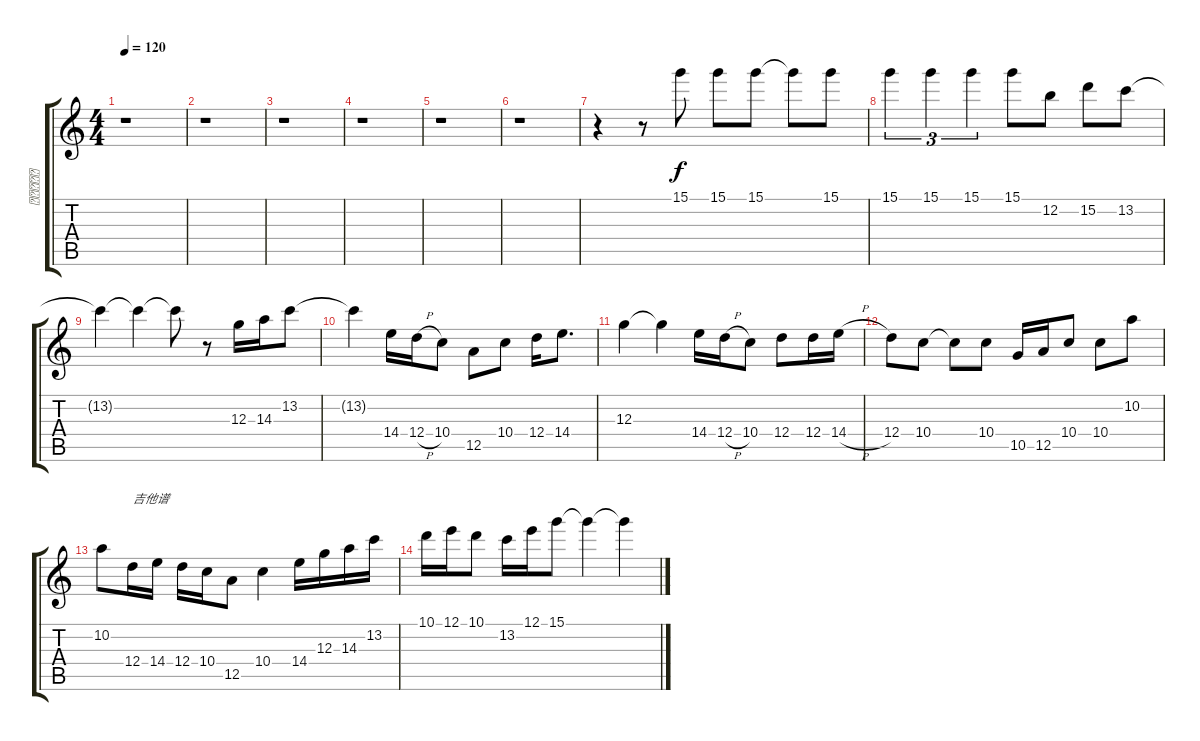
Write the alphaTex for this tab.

\track (" " " ") {instrument acousticguitarsteel}
\staff {score tabs}
\tuning (E4 B3 G3 D3 A2 E2) {hide}
\ts (4 4)
\tempo 120
\clef g2
\ks c
r.1{dy f} |
r.1 |
r.1 |
r.1 |
r.1 |
r.1 |
r.4 r.8 15.1.8 15.1.8 15.1.8 15.1{t}.8 15.1.8 |
15.1.4{tu (3 2)} 15.1.4{tu (3 2)} 15.1.4{tu (3 2)} 15.1.8 12.2.8 15.2.8 13.2.8 |
13.2{t}.4 13.2{t}.4 13.2{t}.8 r.8 12.3.16 14.3.16 13.2.8 |
13.2{t}.4 14.4.16 12.4{h}.16 10.4.8 12.5.8 10.4.8 12.4.16 14.4.8{d} |
12.3.4 12.3{t}.4 14.4.16 12.4{h}.16 10.4.8 12.4.8 12.4.16 14.4{h}.16 |
12.4.8 10.4.8 10.4{t}.8 10.4.8 10.5.16 12.5.16 10.4.8 10.4.8 10.2.8 |
10.2.8 12.4.16{txt "吉他谱"} 14.4.16 12.4.16 10.4.16 12.5.8 10.4.4 14.4.16 12.3.16 14.3.16 13.2.16 |
10.1.16 12.1.16 10.1.8 13.2.16 12.1.16 15.1.8 15.1{t}.4 15.1{t}.4
